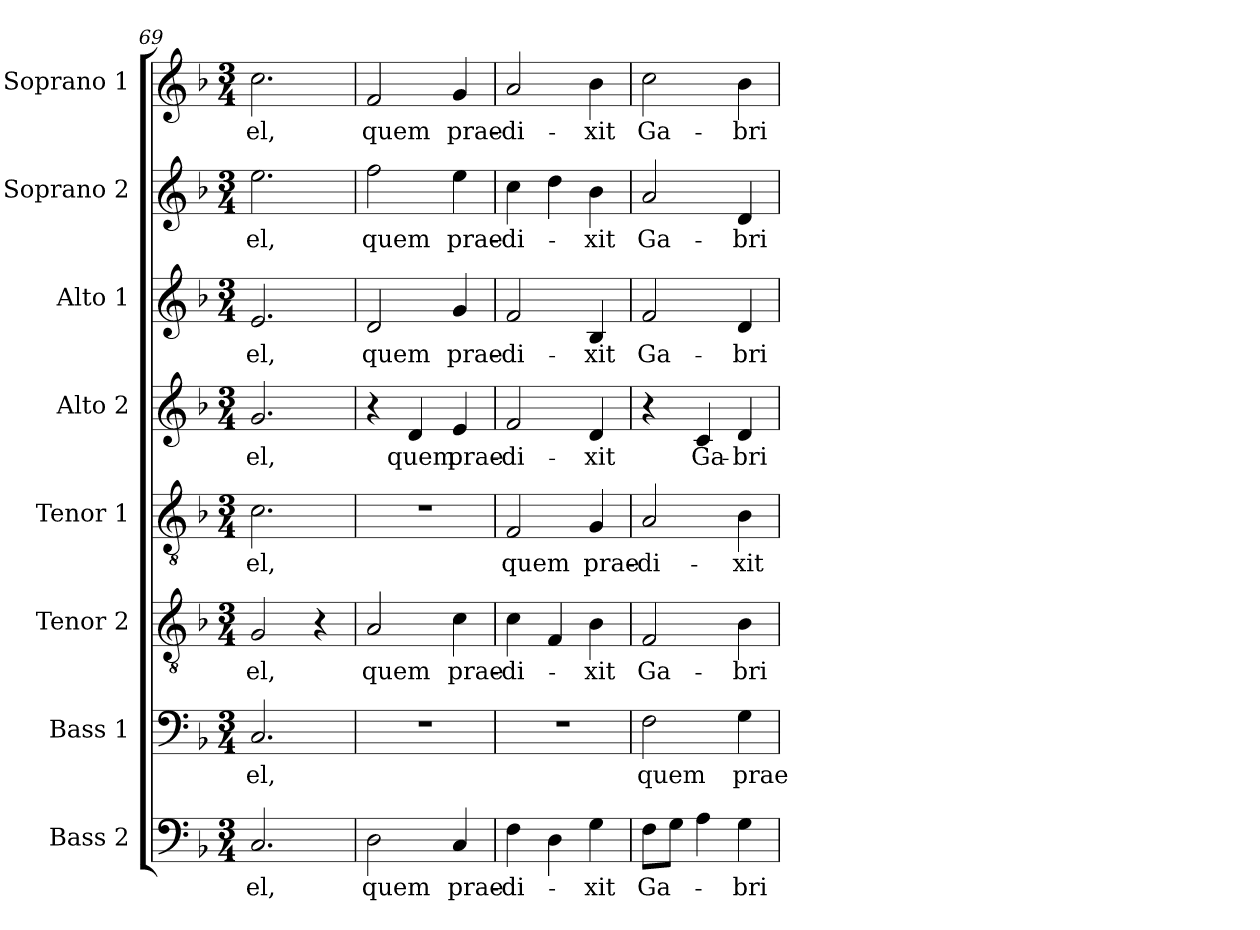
**kern	**text	**kern	**text	**kern	**text	**kern	**text	**kern	**text	**kern	**text	**kern	**text	**kern	**text
*part8	*part8	*part7	*part7	*part6	*part6	*part5	*part5	*part4	*part4	*part3	*part3	*part2	*part2	*part1	*part1
*staff8	*staff8	*staff7	*staff7	*staff6	*staff6	*staff5	*staff5	*staff4	*staff4	*staff3	*staff3	*staff2	*staff2	*staff1	*staff1
*I"Bass 2	*	*I"Bass 1	*	*I"Tenor 2	*	*I"Tenor 1	*	*I"Alto 2	*	*I"Alto 1	*	*I"Soprano 2	*	*I"Soprano 1	*
*I'B2	*	*I'B1	*	*I'T2	*	*I'T1	*	*I'A2	*	*I'A1	*	*I'S2	*	*I'S1	*
!!LO:PB:g=z
*clefF4	*	*clefF4	*	*clefGv2	*	*clefGv2	*	*clefG2	*	*clefG2	*	*clefG2	*	*clefG2	*
*	*	*	*	*ITrd7c12	*	*ITrd7c12	*	*	*	*	*	*	*	*	*
*k[b-]	*	*k[b-]	*	*k[b-]	*	*k[b-]	*	*k[b-]	*	*k[b-]	*	*k[b-]	*	*k[b-]	*
*F:	*	*F:	*	*F:	*	*F:	*	*F:	*	*F:	*	*F:	*	*F:	*
*M3/4	*	*M3/4	*	*M3/4	*	*M3/4	*	*M3/4	*	*M3/4	*	*M3/4	*	*M3/4	*
=69	=69	=69	=69	=69	=69	=69	=69	=69	=69	=69	=69	=69	=69	=69	=69
!	!LO:LY:b:color=#000000	!	!	!	!	!	!	!	!	!	!	!	!	!	!
!	!	!	!LO:LY:b:color=#000000	!	!	!	!	!	!	!	!	!	!	!	!
!	!	!	!	!	!LO:LY:b:color=#000000	!	!	!	!	!	!	!	!	!	!
!	!	!	!	!	!	!	!LO:LY:b:color=#000000	!	!	!	!	!	!	!	!
!	!	!	!	!	!	!	!	!	!LO:LY:b:color=#000000	!	!	!	!	!	!
!	!	!	!	!	!	!	!	!	!	!	!LO:LY:b:color=#000000	!	!	!	!
!	!	!	!	!	!	!	!	!	!	!	!	!	!LO:LY:b:color=#000000	!	!
!	!	!	!	!	!	!	!	!	!	!	!	!	!	!	!LO:LY:b:color=#000000
2.Ci/	-el,	2.Ci/	-el,	2GGi/	-el,	2.Ci\	-el,	2.gi/	-el,	2.ei/	-el,	2.eei\	-el,	2.cci\	-el,
.	.	.	.	4r	.	.	.	.	.	.	.	.	.	.	.
=70	=70	=70	=70	=70	=70	=70	=70	=70	=70	=70	=70	=70	=70	=70	=70
!	!LO:LY:b:color=#000000	!LO:N:vis=1	!	!	!	!	!	!	!	!	!	!	!	!	!
!	!	!	!	!	!LO:LY:b:color=#000000	!LO:N:vis=1	!	!	!	!	!	!	!	!	!
!	!	!	!	!	!	!	!	!	!	!	!LO:LY:b:color=#000000	!	!	!	!
!	!	!	!	!	!	!	!	!	!	!	!	!	!LO:LY:b:color=#000000	!	!
!	!	!	!	!	!	!	!	!	!	!	!	!	!	!	!LO:LY:b:color=#000000
2Di\	quem	2.r	.	2AAi/	quem	2.r	.	4r	.	2di/	quem	2ffi\	quem	2fi/	quem
!	!	!	!	!	!	!	!	!	!LO:LY:b:color=#000000	!	!	!	!	!	!
.	.	.	.	.	.	.	.	4di/	quem	.	.	.	.	.	.
!	!LO:LY:b:color=#000000	!	!	!	!	!	!	!	!	!	!	!	!	!	!
!	!	!	!	!	!LO:LY:b:color=#000000	!	!	!	!	!	!	!	!	!	!
!	!	!	!	!	!	!	!	!	!LO:LY:b:color=#000000	!	!	!	!	!	!
!	!	!	!	!	!	!	!	!	!	!	!LO:LY:b:color=#000000	!	!	!	!
!	!	!	!	!	!	!	!	!	!	!	!	!	!LO:LY:b:color=#000000	!	!
!	!	!	!	!	!	!	!	!	!	!	!	!	!	!	!LO:LY:b:color=#000000
4Ci/	prae-	.	.	4Ci\	prae-	.	.	4ei/	prae-	4gi/	prae-	4eei\	prae-	4gi/	prae-
=71	=71	=71	=71	=71	=71	=71	=71	=71	=71	=71	=71	=71	=71	=71	=71
!	!LO:LY:b:color=#000000	!LO:N:vis=1	!	!	!	!	!	!	!	!	!	!	!	!	!
!	!	!	!	!	!LO:LY:b:color=#000000	!	!	!	!	!	!	!	!	!	!
!	!	!	!	!	!	!	!LO:LY:b:color=#000000	!	!	!	!	!	!	!	!
!	!	!	!	!	!	!	!	!	!LO:LY:b:color=#000000	!	!	!	!	!	!
!	!	!	!	!	!	!	!	!	!	!	!LO:LY:b:color=#000000	!	!	!	!
!	!	!	!	!	!	!	!	!	!	!	!	!	!LO:LY:b:color=#000000	!	!
!	!	!	!	!	!	!	!	!	!	!	!	!	!	!	!LO:LY:b:color=#000000
4Fi\	-di-	2.r	.	4Ci\	-di-	2FFi/	quem	2fi/	-di-	2fi/	-di-	4cci\	-di-	2ai/	-di-
4Di\	.	.	.	4FFi/	.	.	.	.	.	.	.	4ddi\	.	.	.
!	!LO:LY:b:color=#000000	!	!	!	!	!	!	!	!	!	!	!	!	!	!
!	!	!	!	!	!LO:LY:b:color=#000000	!	!	!	!	!	!	!	!	!	!
!	!	!	!	!	!	!	!LO:LY:b:color=#000000	!	!	!	!	!	!	!	!
!	!	!	!	!	!	!	!	!	!LO:LY:b:color=#000000	!	!	!	!	!	!
!	!	!	!	!	!	!	!	!	!	!	!LO:LY:b:color=#000000	!	!	!	!
!	!	!	!	!	!	!	!	!	!	!	!	!	!LO:LY:b:color=#000000	!	!
!	!	!	!	!	!	!	!	!	!	!	!	!	!	!	!LO:LY:b:color=#000000
4Gi\	-xit	.	.	4BB-i\	-xit	4GGi/	prae-	4di/	-xit	4B-i/	-xit	4b-i\	-xit	4b-i\	-xit
=72	=72	=72	=72	=72	=72	=72	=72	=72	=72	=72	=72	=72	=72	=72	=72
!	!LO:LY:b:color=#000000	!	!	!	!	!	!	!	!	!	!	!	!	!	!
!	!	!	!LO:LY:b:color=#000000	!	!	!	!	!	!	!	!	!	!	!	!
!	!	!	!	!	!LO:LY:b:color=#000000	!	!	!	!	!	!	!	!	!	!
!	!	!	!	!	!	!	!LO:LY:b:color=#000000	!	!	!	!	!	!	!	!
!	!	!	!	!	!	!	!	!	!	!	!LO:LY:b:color=#000000	!	!	!	!
!	!	!	!	!	!	!	!	!	!	!	!	!	!LO:LY:b:color=#000000	!	!
!	!	!	!	!	!	!	!	!	!	!	!	!	!	!	!LO:LY:b:color=#000000
8Fi\L	Ga-	2Fi\	quem	2FFi/	Ga-	2AAi/	-di-	4r	.	2fi/	Ga-	2ai/	Ga-	2cci\	Ga-
8Gi\J	.	.	.	.	.	.	.	.	.	.	.	.	.	.	.
!	!	!	!	!	!	!	!	!	!LO:LY:b:color=#000000	!	!	!	!	!	!
4Ai\	.	.	.	.	.	.	.	4ci/	Ga-	.	.	.	.	.	.
!	!LO:LY:b:color=#000000	!	!	!	!	!	!	!	!	!	!	!	!	!	!
!	!	!	!LO:LY:b:color=#000000	!	!	!	!	!	!	!	!	!	!	!	!
!	!	!	!	!	!LO:LY:b:color=#000000	!	!	!	!	!	!	!	!	!	!
!	!	!	!	!	!	!	!LO:LY:b:color=#000000	!	!	!	!	!	!	!	!
!	!	!	!	!	!	!	!	!	!LO:LY:b:color=#000000	!	!	!	!	!	!
!	!	!	!	!	!	!	!	!	!	!	!LO:LY:b:color=#000000	!	!	!	!
!	!	!	!	!	!	!	!	!	!	!	!	!	!LO:LY:b:color=#000000	!	!
!	!	!	!	!	!	!	!	!	!	!	!	!	!	!	!LO:LY:b:color=#000000
4Gi\	-bri-	4Gi\	prae-	4BB-i\	-bri-	4BB-i\	-xit	4di/	-bri-	4di/	-bri-	4di/	-bri-	4b-i\	-bri-
=	=	=	=	=	=	=	=	=	=	=	=	=	=	=	=
*-	*-	*-	*-	*-	*-	*-	*-	*-	*-	*-	*-	*-	*-	*-	*-
